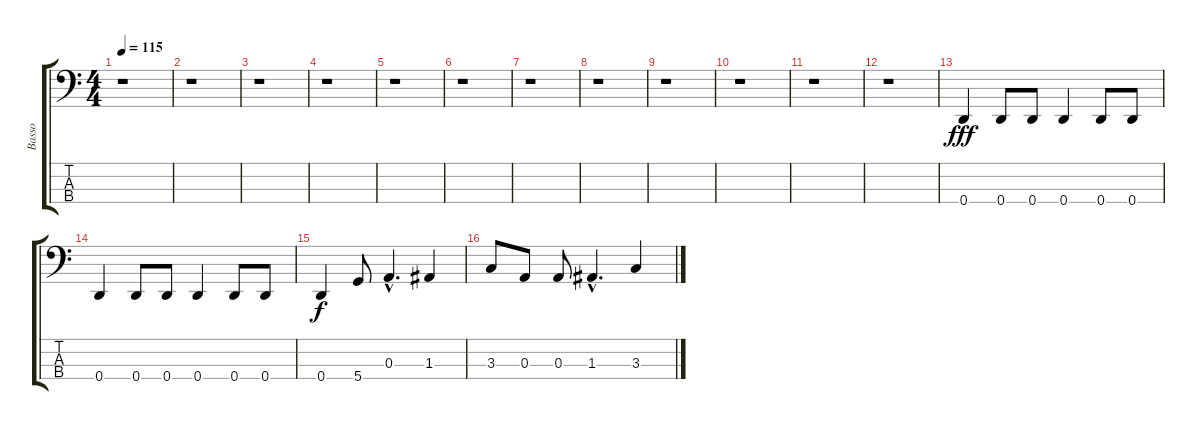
\track ("Basso" "Basso") {instrument electricbassfinger}
\staff {score tabs}
\tuning (G2 D2 A1 D1) {hide}
\ts (4 4)
\tempo 115
\clef f4
\ks c
r.1{dy fff instrument electricbassfinger} |
r.1 |
r.1 |
r.1 |
r.1 |
r.1 |
r.1 |
r.1 |
r.1 |
r.1 |
r.1 |
r.1 |
0.4.4 0.4.8 0.4.8 0.4.4 0.4.8 0.4.8 |
0.4.4 0.4.8 0.4.8 0.4.4 0.4.8 0.4.8 |
0.4.4{dy f} 5.4.8 0.3{hac}.4{d} 1.3.4 |
3.3.8 0.3.8 0.3.8 1.3{hac}.4{d} 3.3.4
